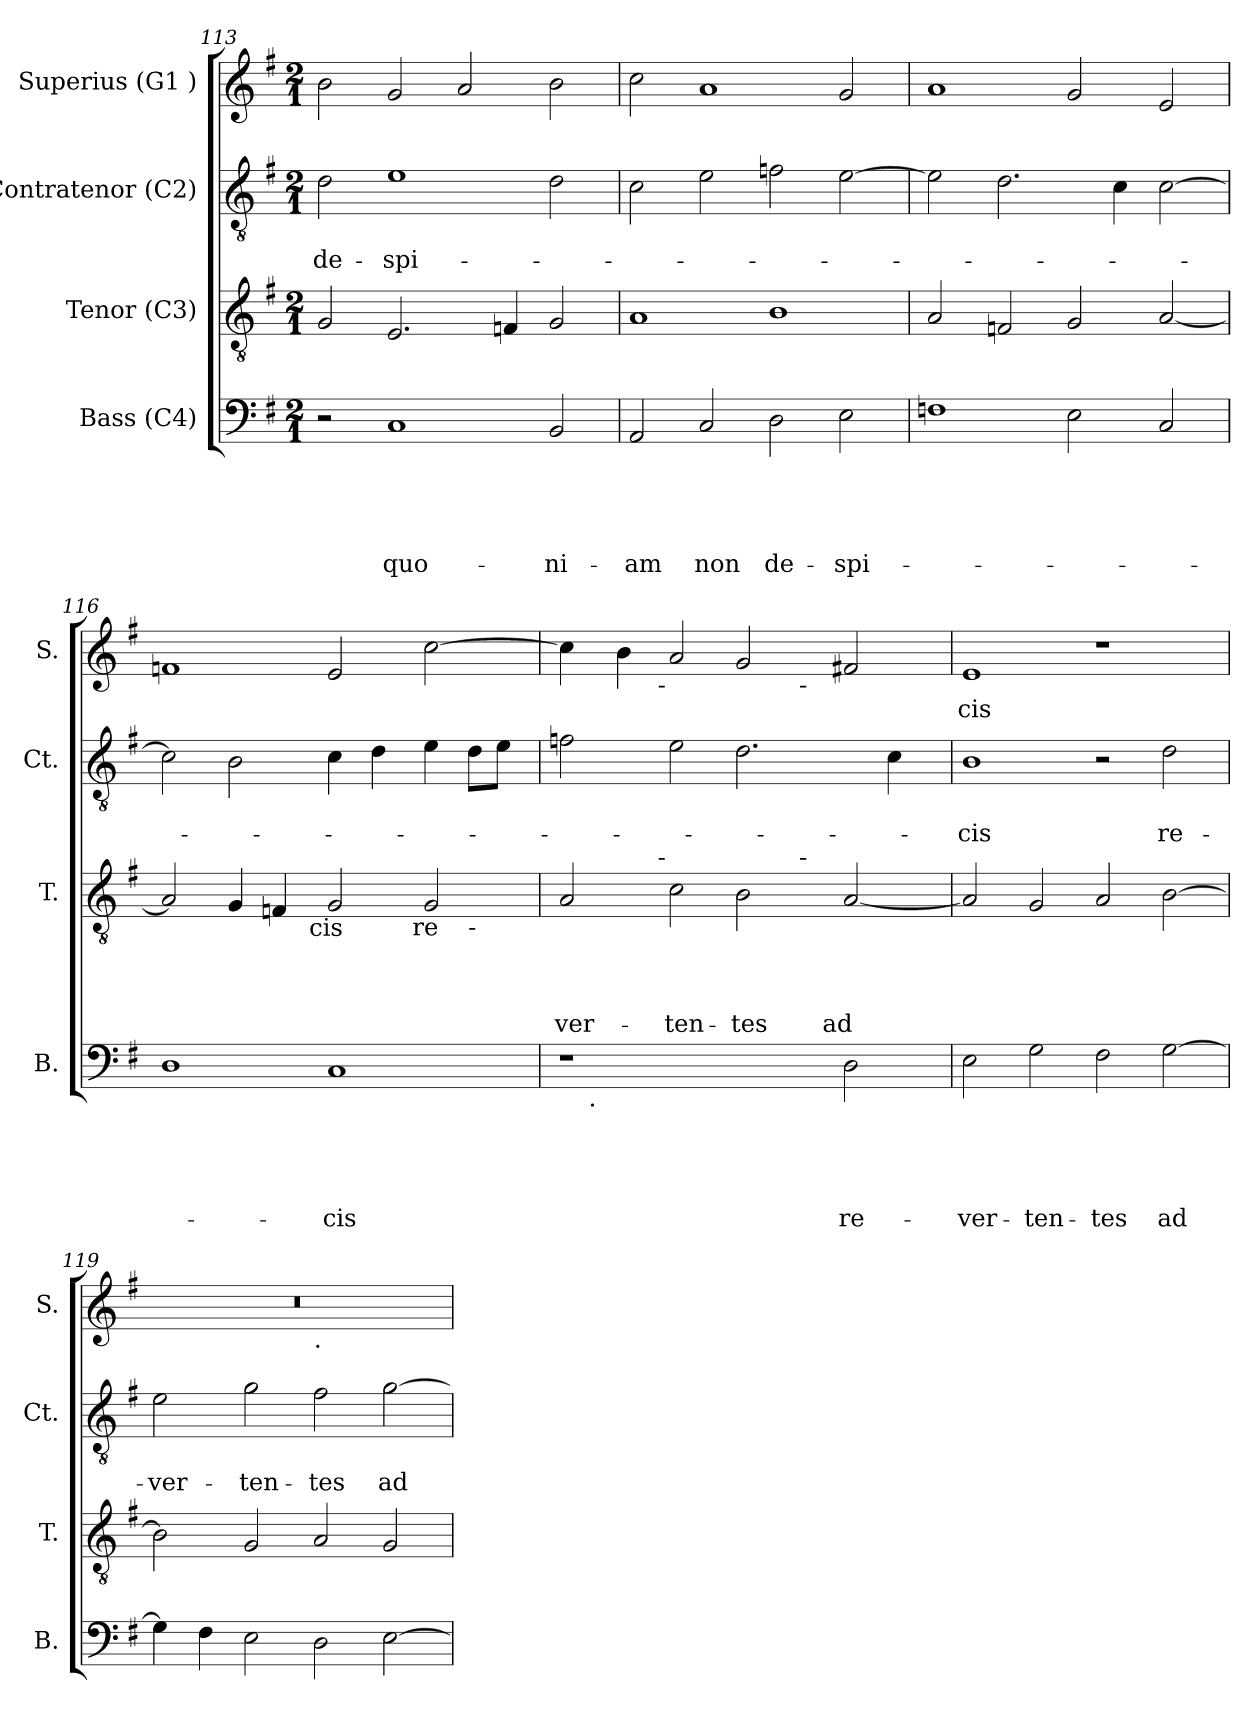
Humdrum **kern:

**kern	**text	**text	**text	**text	**text	**kern	**text	**text	**text	**text	**kern	**text	**text	**kern	**text
*part4	*part4	*part4	*part4	*part4	*part4	*part3	*part3	*part3	*part3	*part3	*part2	*part2	*part2	*part1	*part1
*staff4	*staff4	*staff4	*staff4	*staff4	*staff4	*staff3	*staff3	*staff3	*staff3	*staff3	*staff2	*staff2	*staff2	*staff1	*staff1
*I"Bass (C4)	*	*	*	*	*	*I"Tenor (C3)	*	*	*	*	*I"Contratenor (C2)	*	*	*I"Superius (G1 )	*
*I'B.	*	*	*	*	*	*I'T.	*	*	*	*	*I'Ct.	*	*	*I'S.	*
!!LO:PB:g=z
*clefF4	*	*	*	*	*	*clefGv2	*	*	*	*	*clefGv2	*	*	*clefG2	*
*k[f#]	*	*	*	*	*	*k[f#]	*	*	*	*	*k[f#]	*	*	*k[f#]	*
*G:	*	*	*	*	*	*G:	*	*	*	*	*G:	*	*	*G:	*
*M2/1	*	*	*	*	*	*M2/1	*	*	*	*	*M2/1	*	*	*M2/1	*
=113	=113	=113	=113	=113	=113	=113	=113	=113	=113	=113	=113	=113	=113	=113	=113
!	!	!	!	!	!	!	!	!	!	!	!	!	!LO:LY:b	!	!
2r	.	.	.	.	.	2G/	.	.	.	.	2d\	.	de-	2b\	.
!	!	!	!	!	!LO:LY:b	!	!	!	!	!	!	!	!LO:LY:b	!	!
1C	.	.	.	.	quo-	2.E/	.	.	.	.	1e	.	-spi-	2g/	.
.	.	.	.	.	.	.	.	.	.	.	.	.	.	2a/	.
.	.	.	.	.	.	4Fn/	.	.	.	.	.	.	.	.	.
!	!	!	!	!	!LO:LY:b	!	!	!	!	!	!	!	!	!	!
2BB/	.	.	.	.	-ni-	2G/	.	.	.	.	2d\	.	.	2b\	.
=114	=114	=114	=114	=114	=114	=114	=114	=114	=114	=114	=114	=114	=114	=114	=114
!	!	!	!	!	!LO:LY:b	!	!	!	!	!	!	!	!	!	!
2AA/	.	.	.	.	-am	1A	.	.	.	.	2c\	.	.	2cc\	.
!	!	!	!	!	!LO:LY:b	!	!	!	!	!	!	!	!	!	!
2C/	.	.	.	.	non	.	.	.	.	.	2e\	.	.	1a	.
!	!	!	!	!	!LO:LY:b	!	!	!	!	!	!	!	!	!	!
2D\	.	.	.	.	de-	1B	.	.	.	.	2fn\	.	.	.	.
!	!	!	!	!	!LO:LY:b	!	!	!	!	!	!	!	!	!	!
2E\	.	.	.	.	-spi-	.	.	.	.	.	[>2e\	.	.	2g/	.
=115	=115	=115	=115	=115	=115	=115	=115	=115	=115	=115	=115	=115	=115	=115	=115
1F	.	.	.	.	.	2A/	.	.	.	.	2e\]	.	.	1a	.
.	.	.	.	.	.	2Fn/	.	.	.	.	2.d\	.	.	.	.
2E\	.	.	.	.	.	2G/	.	.	.	.	.	.	.	2g/	.
.	.	.	.	.	.	.	.	.	.	.	4c\	.	.	.	.
2C/	.	.	.	.	.	[<2A/	.	.	.	.	[>2c\	.	.	2e/	.
=116	=116	=116	=116	=116	=116	=116	=116	=116	=116	=116	=116	=116	=116	=116	=116
*	*	*	*	*	*	*^	*	*	*	*	*	*	*	*	*
*	*	*	*	*	*	*	*^	*	*	*	*	*	*	*	*	*
*	*	*	*	*	*	*	*	*^	*	*	*	*	*	*	*	*	*
1D	.	.	.	.	.	2A/]	2...ryy	1ryy	1..ryy	.	.	.	.	2c\]	.	.	1f	.
.	.	.	.	.	.	4G/	.	.	.	.	.	.	.	2B\	.	.	.	.
.	.	.	.	.	.	4Fn/	.	.	.	.	.	.	.	.	.	.	.	.
!	!	!	!	!	!	!	!LO:TX:b:t=cis	!	!	!	!	!	!	!	!	!	!	!
.	.	.	.	.	.	.	1ryy	.	.	.	.	.	.	.	.	.	.	.
!	!	!	!	!	!LO:LY:b	!	!	!	!	!	!	!	!	!	!	!	!	!
1C	.	.	.	.	-cis	2G/	.	4...ryy	.	.	.	.	.	4c\	.	.	2e/	.
.	.	.	.	.	.	.	.	.	.	.	.	.	.	4d\	.	.	.	.
!	!	!	!	!	!	!	!	!LO:TX:b:t=re	!	!	!	!	!	!	!	!	!	!
.	.	.	.	.	.	.	.	2ryy	.	.	.	.	.	.	.	.	.	.
.	.	.	.	.	.	2G/	.	.	.	.	.	.	.	4e\	.	.	[<2cc\	.
!	!	!	!	!	!	!	!	!	!LO:TX:b:t=-	!	!	!	!	!	!	!	!	!
.	.	.	.	.	.	.	.	.	4ryy	.	.	.	.	8d\L	.	.	.	.
.	.	.	.	.	.	.	.	.	.	.	.	.	.	8e\J	.	.	.	.
.	.	.	.	.	.	.	16ryy	.	.	.	.	.	.	.	.	.	.	.
.	.	.	.	.	.	.	.	32ryy	.	.	.	.	.	.	.	.	.	.
!!LO:LB:g=z
=117	=117	=117	=117	=117	=117	=117	=117	=117	=117	=117	=117	=117	=117	=117	=117	=117	=117	=117
!	!	!	!	!	!	!	!	!	!	!	!	!	!LO:LY:b	!	!	!	!	!
*^	*	*	*	*	*	*	*	*	*	*	*	*	*	*	*	*	*^	*
*	*	*	*	*	*	*	*	*	*v	*v	*	*	*	*	*	*	*	*	*^	*
1r	8ryy	.	.	.	.	.	2A/	4...ryy	1ryy	.	.	.	-ver-	2f\	.	.	4cc\]	4...ryy	1ryy	.
!	!LO:TX:b:t=.	!	!	!	!	!	!	!	!	!	!	!	!	!	!	!	!	!	!	!
.	1...ryy	.	.	.	.	.	.	.	.	.	.	.	.	.	.	.	.	.	.	.
.	.	.	.	.	.	.	.	.	.	.	.	.	.	.	.	.	4b\	.	.	.
!	!	!	!	!	!	!	!	!	!	!	!	!	!	!	!	!	!	!LO:TX:b:t=-	!	!
!	!	!	!	!	!	!	!	!LO:TX:a:t=-	!	!	!	!	!	!	!	!	!	!	!	!
.	.	.	.	.	.	.	.	1ryy	.	.	.	.	.	.	.	.	.	1ryy	.	.
!	!	!	!	!	!	!	!	!	!	!	!	!	!LO:LY:b	!	!	!	!	!	!	!
.	.	.	.	.	.	.	2c\	.	.	.	.	.	-ten-	2e\	.	.	2a/	.	.	.
!	!	!	!	!	!	!	!	!	!	!	!	!	!LO:LY:b	!	!	!	!	!	!	!
2ryy	.	.	.	.	.	.	2B\	.	4ryy	.	.	.	-tes	2.d\	.	.	2g/	.	4ryy	.
.	.	.	.	.	.	.	.	.	16ryy	.	.	.	.	.	.	.	.	.	16ryy	.
!	!	!	!	!	!	!	!	!	!	!	!	!	!	!	!	!	!	!	!LO:TX:b:t=-	!
!	!	!	!	!	!	!	!	!	!LO:TX:a:t=-	!	!	!	!	!	!	!	!	!	!	!
.	.	.	.	.	.	.	.	.	2ryy	.	.	.	.	.	.	.	.	.	2ryy	.
.	.	.	.	.	.	.	.	2ryy	.	.	.	.	.	.	.	.	.	2ryy	.	.
!	!	!	!	!	!	!LO:LY:b	!	!	!	!	!	!	!LO:LY:b	!	!	!	!	!	!	!
2D\	.	.	.	.	.	re-	[<2A/	.	.	.	.	.	ad	.	.	.	2f#X/	.	.	.
.	.	.	.	.	.	.	.	.	.	.	.	.	.	4c\	.	.	.	.	.	.
.	.	.	.	.	.	.	.	.	8.ryy	.	.	.	.	.	.	.	.	.	8.ryy	.
.	.	.	.	.	.	.	.	32ryy	.	.	.	.	.	.	.	.	.	32ryy	.	.
=118	=118	=118	=118	=118	=118	=118	=118	=118	=118	=118	=118	=118	=118	=118	=118	=118	=118	=118	=118	=118
!	!	!	!	!	!	!LO:LY:b	!	!	!	!	!	!	!	!	!	!LO:LY:b	!	!	!	!LO:LY:b
*v	*v	*	*	*	*	*	*	*	*	*	*	*	*	*	*	*	*v	*v	*v	*
*	*	*	*	*	*	*v	*v	*v	*	*	*	*	*	*	*	*	*
2E\	.	.	.	.	-ver-	2A/]	.	.	.	.	1B	.	-cis	1e	-cis
!	!	!	!	!	!LO:LY:b	!	!	!	!	!	!	!	!	!	!
2G\	.	.	.	.	-ten-	2G/	.	.	.	.	.	.	.	.	.
!	!	!	!	!	!LO:LY:b	!	!	!	!	!	!	!	!	!	!
2F#\	.	.	.	.	-tes	2A/	.	.	.	.	2r	.	.	1r	.
!	!	!	!	!	!LO:LY:b	!	!	!	!	!	!	!	!LO:LY:b	!	!
[>2G\	.	.	.	.	ad	[>2B\	.	.	.	.	2d\	.	re-	.	.
=119	=119	=119	=119	=119	=119	=119	=119	=119	=119	=119	=119	=119	=119	=119	=119
!	!	!	!	!	!	!	!	!	!	!	!	!	!LO:LY:b	!	!
*	*	*	*	*	*	*	*	*	*	*	*	*	*	*^	*
4G\]	.	.	.	.	.	2B\]	.	.	.	.	2e\	.	-ver-	0r	1ryy	.
4F#\	.	.	.	.	.	.	.	.	.	.	.	.	.	.	.	.
!	!	!	!	!	!	!	!	!	!	!	!	!	!LO:LY:b	!	!	!
2E\	.	.	.	.	.	2G/	.	.	.	.	2g\	.	-ten-	.	.	.
!	!	!	!	!	!	!	!	!	!	!	!	!	!	!	!LO:TX:b:t=.	!
!	!	!	!	!	!	!	!	!	!	!	!	!	!LO:LY:b	!	!	!
2D\	.	.	.	.	.	2A/	.	.	.	.	2f#\	.	-tes	.	1ryy	.
!	!	!	!	!	!	!	!	!	!	!	!	!	!LO:LY:b	!	!	!
[>2E\	.	.	.	.	.	2G/	.	.	.	.	[>2g\	.	ad	.	.	.
*	*	*	*	*	*	*	*	*	*	*	*	*	*	*v	*v	*
=	=	=	=	=	=	=	=	=	=	=	=	=	=	=	=
*-	*-	*-	*-	*-	*-	*-	*-	*-	*-	*-	*-	*-	*-	*-	*-
